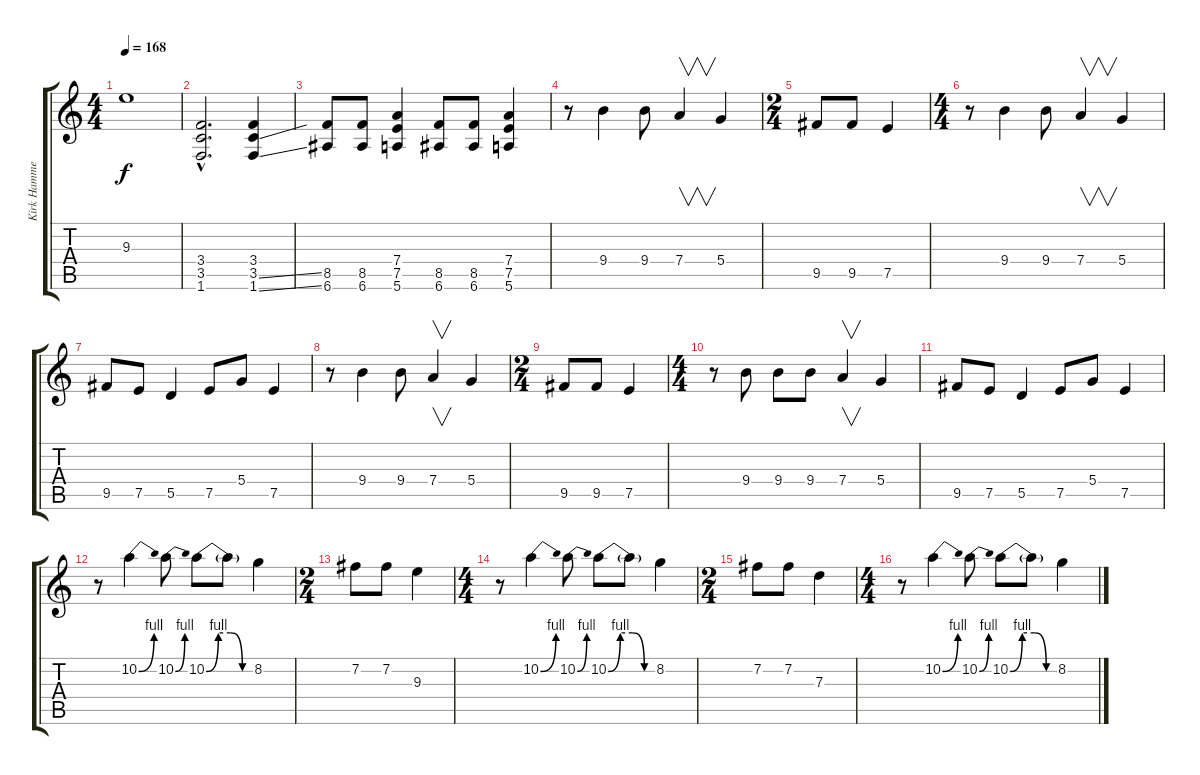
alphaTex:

\track ("Kirk Hammett Distortion" "Kirk Hamme") {instrument distortionguitar}
\staff {score tabs}
\tuning (E4 B3 G3 D3 A2 E2) {hide}
\ts (4 4)
\tempo 168
\clef g2
\ks c
9.3{t}.1{dy f} |
(3.4{hac} 3.5{hac} 1.6{hac}).2{d} (3.4 3.5{ss} 1.6{ss}).4 |
(8.5 6.6).8 (8.5 6.6).8 (7.4 7.5 5.6).4 (8.5 6.6).8 (8.5 6.6).8 (7.4 7.5 5.6).4 |
r.8 9.4.4 9.4.8 7.4.4{v} 5.4.4 |
\ts (2 4)
9.5.8 9.5.8 7.5.4 |
\ts (4 4)
r.8 9.4.4 9.4.8 7.4.4{v} 5.4.4 |
9.5.8 7.5.8 5.5.4 7.5.8 5.4.8 7.5.4 |
r.8 9.4.4 9.4.8 7.4.4{v} 5.4.4 |
\ts (2 4)
9.5.8 9.5.8 7.5.4 |
\ts (4 4)
r.8 9.4.8 9.4.8 9.4.8 7.4.4{v} 5.4.4 |
9.5.8 7.5.8 5.5.4 7.5.8 5.4.8 7.5.4 |
r.8 10.2{be (bend 0 0 60 4)}.4 10.2{be (bend 0 0 60 4)}.8 10.2{be (custom 0 0 15 4 30 4 45 0 60 0)}.8 10.2{t}.8 8.2.4 |
\ts (2 4)
7.2.8 7.2.8 9.3.4 |
\ts (4 4)
r.8 10.2{be (bend 0 0 60 4)}.4 10.2{be (bend 0 0 60 4)}.8 10.2{be (custom 0 0 15 4 30 4 45 0 60 0)}.8 10.2{t}.8 8.2.4 |
\ts (2 4)
7.2.8 7.2.8 7.3.4 |
\ts (4 4)
r.8 10.2{be (bend 0 0 60 4)}.4 10.2{be (bend 0 0 60 4)}.8 10.2{be (custom 0 0 15 4 30 4 45 0 60 0)}.8 10.2{t}.8 8.2.4
